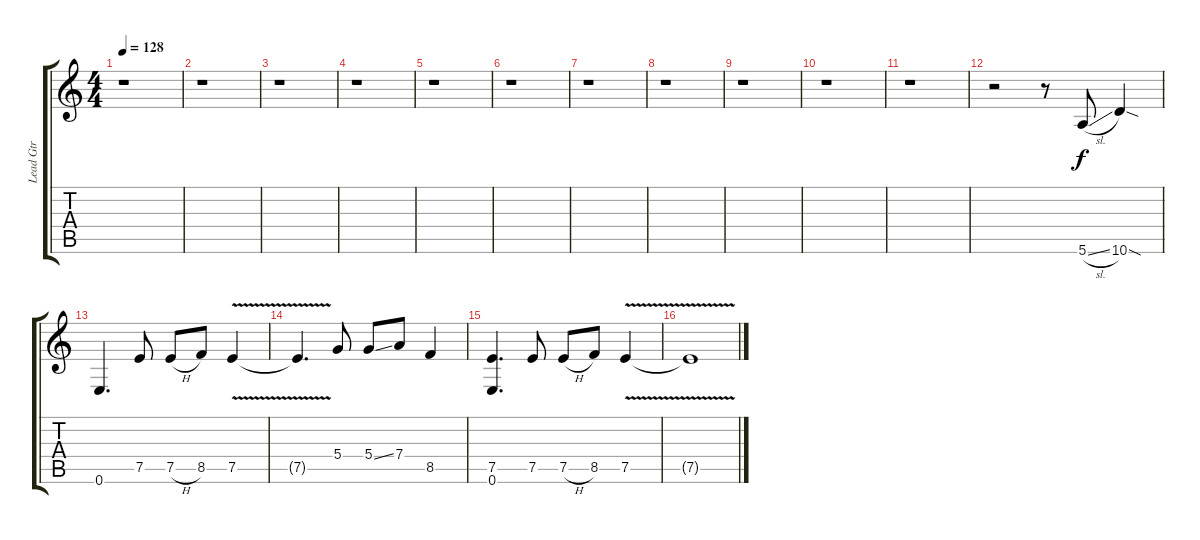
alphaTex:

\track ("Lead Gtr" "Lead Gtr") {instrument distortionguitar}
\staff {score tabs}
\tuning (E4 B3 G3 D3 A2 E2) {hide}
\ts (4 4)
\tempo 128
\clef g2
\ks c
r.1{dy f instrument distortionguitar} |
r.1 |
r.1 |
r.1 |
r.1 |
r.1 |
r.1 |
r.1 |
r.1 |
r.1 |
r.1 |
r.2 r.8 5.6{sl}.8 10.6{sod}.4 |
0.6.4{d} 7.5.8 7.5{h}.8 8.5.8 7.5{v}.4 |
7.5{v t}.4{d} 5.4.8 5.4{ss}.8 7.4.8 8.5.4 |
(7.5 0.6).4{d} 7.5.8 7.5{h}.8 8.5.8 7.5{v}.4 |
7.5{v t}.1
